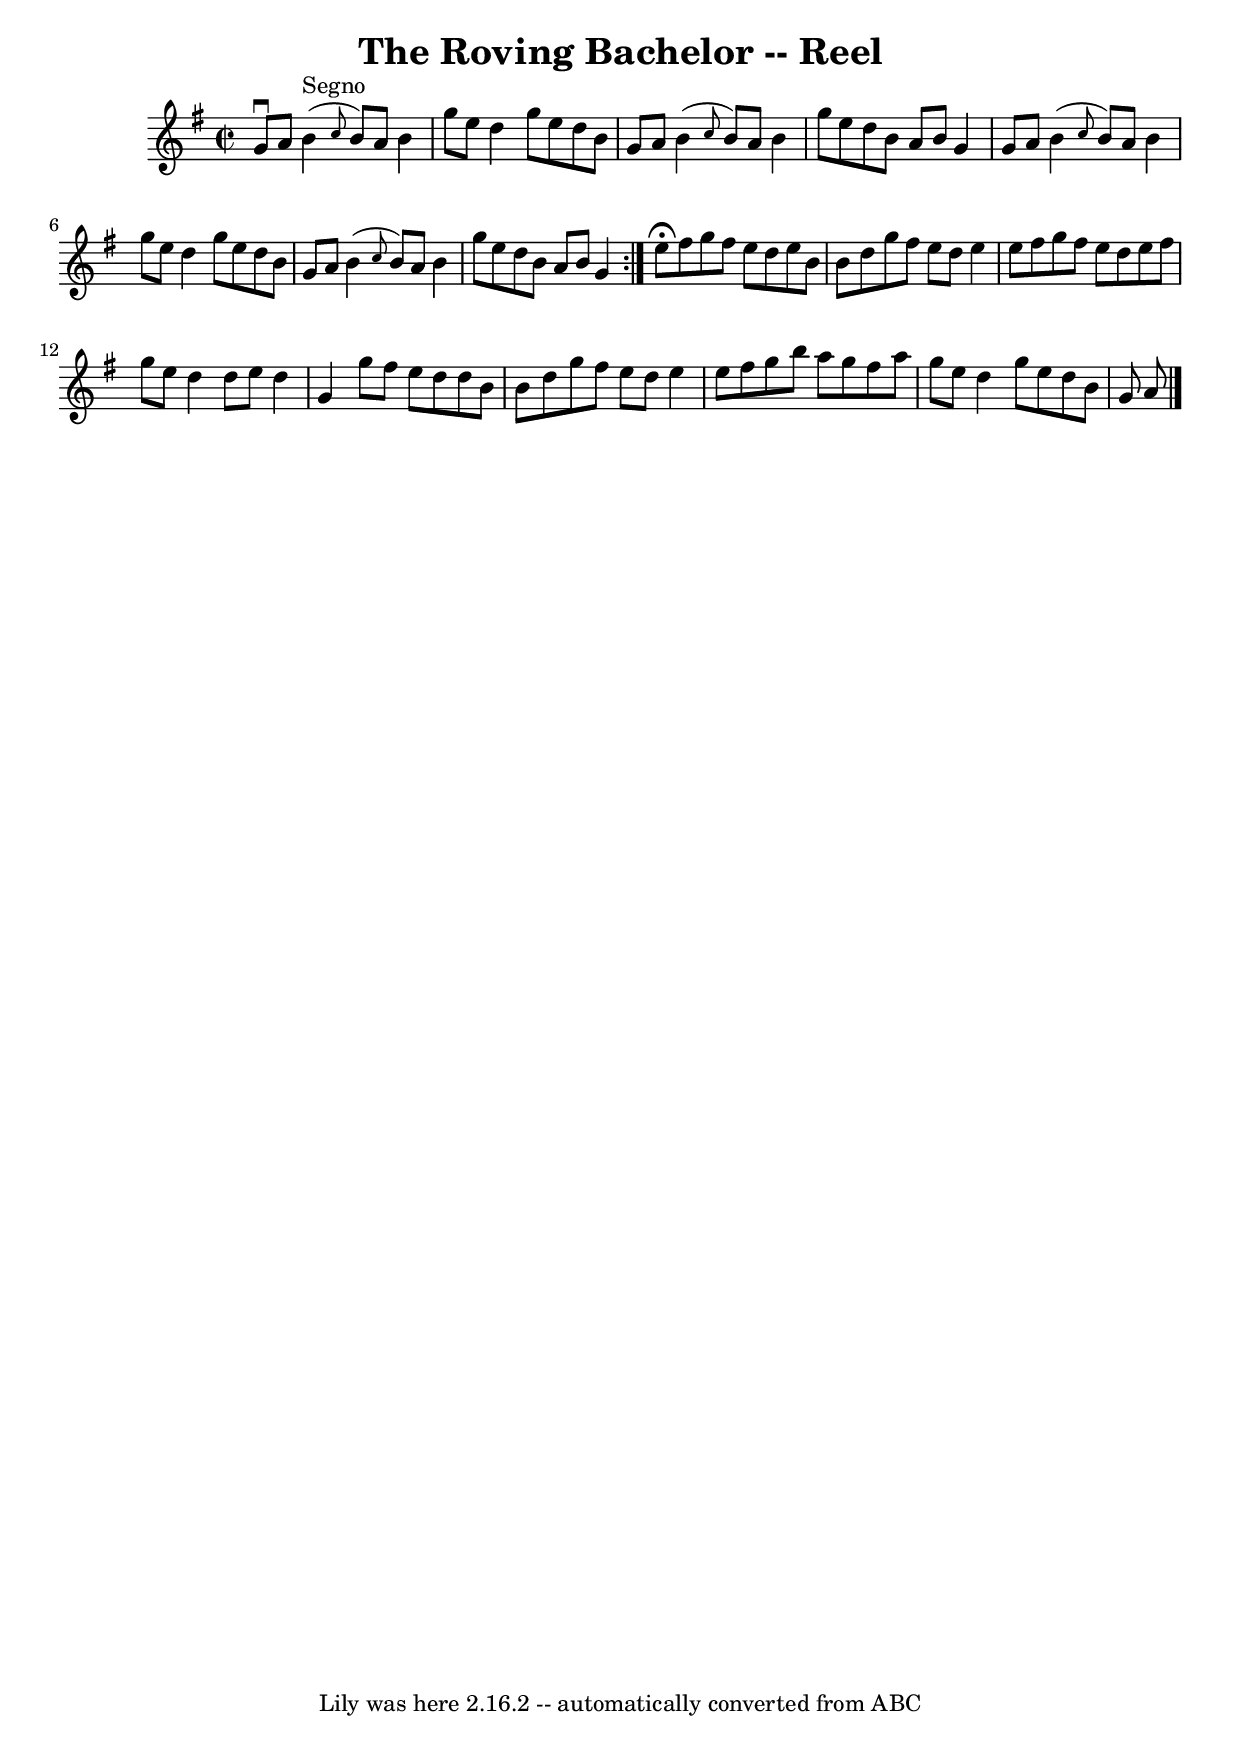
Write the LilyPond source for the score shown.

\version "2.7.40"
\include "Mammoth.ily"
\header {
	book = "Ryan's Mammoth Collection"
	crossRefNumber = "1"
	footnotes = ""
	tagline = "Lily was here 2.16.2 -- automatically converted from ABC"
	title = "The Roving Bachelor -- Reel"
}
voicedefault =  {
\set Score.defaultBarType = "empty"

\repeat volta 2 {
\override Staff.TimeSignature #'style = #'C
 \time 2/2 \key g \major g'8^\downbow a'8    |
 b'4^"Segno"(
\grace { c''8  } b'8) a'8 b'4 g''8 e''8  |
 d''4    
g''8 e''8 d''8 b'8 g'8 a'8  |
 b'4 (\grace { c''8  } 
 b'8) a'8 b'4 g''8 e''8  |
 d''8 b'8 a'8 b'8    
g'4 g'8 a'8  |
 b'4 (\grace { c''8  } b'8) a'8    
b'4 g''8 e''8  |
 d''4 g''8 e''8 d''8 b'8 g'8    
a'8  |
 b'4 (\grace { c''8  } b'8) a'8 b'4 g''8    
e''8  |
 d''8 b'8 a'8 b'8 g'4    } e''8^\fermata   
fis''8  |
 g''8 fis''8 e''8 d''8 e''8 b'8 b'8 d''8 
 |
 g''8 fis''8 e''8 d''8 e''4 e''8 fis''8  |
  
 g''8 fis''8 e''8 d''8 e''8 fis''8 g''8 e''8  |
   
d''4 d''8 e''8 d''4 g'4  |
 g''8 fis''8 e''8    
d''8 d''8 b'8 b'8 d''8  |
 g''8 fis''8 e''8 d''8   
 e''4 e''8 fis''8  |
 g''8 b''8 a''8 g''8 fis''8    
a''8 g''8 e''8  |
 d''4 g''8 e''8 d''8 b'8 g'8    
a'8    \bar "|."   
}

\score{
    <<

	\context Staff="default"
	{
	    \voicedefault 
	}

    >>
	\layout {
	}
	\midi {}
}
